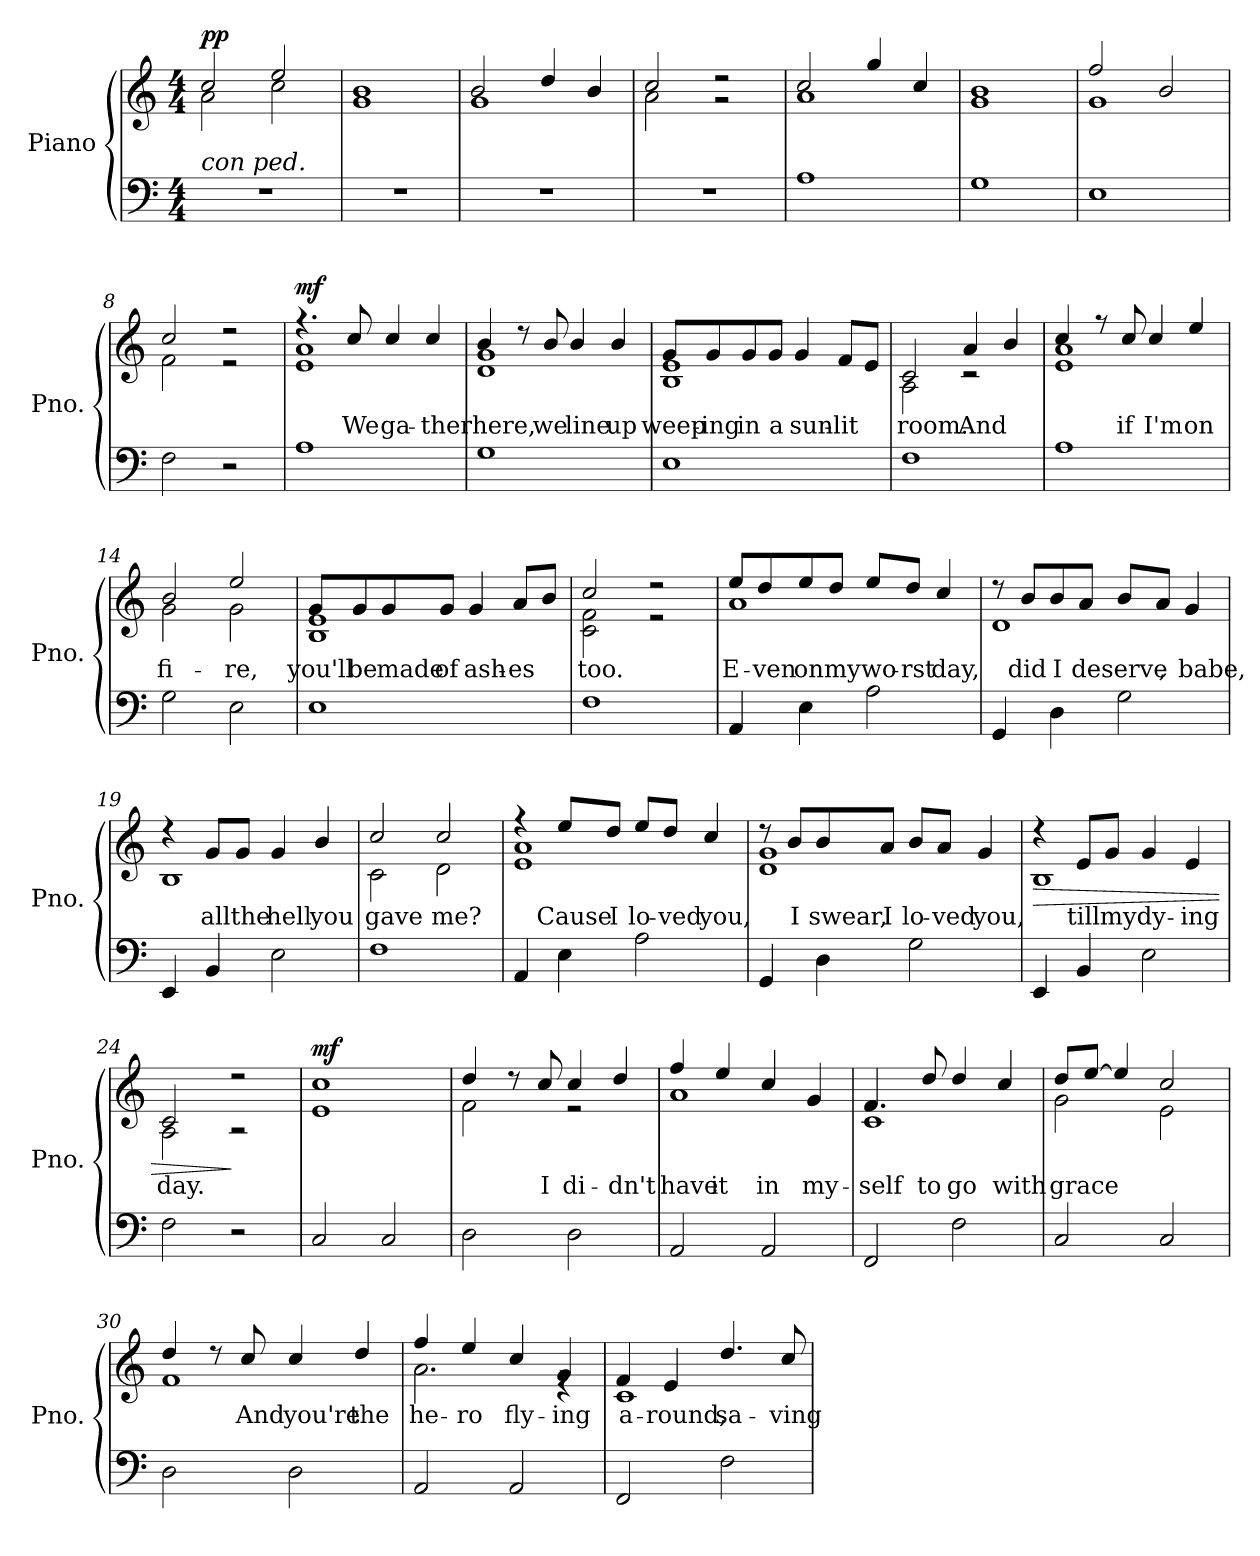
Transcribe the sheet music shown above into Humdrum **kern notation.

**kern	**kern	**text	**dynam
*part1	*part1	*part1	*part1
*staff2	*staff1	*staff1	*staff1/2
*I"Piano	*	*	*
*I'Pno.	*	*	*
*clefF4	*clefG2	*	*
*k[]	*k[]	*	*
*M4/4	*M4/4	*	*
*MM140	*MM140	*	*
=1	=1	=1	=1
*	*^	*	*
!LO:TX:a:i:t=con ped.	!	!	!	!
!	!	!	!	!LO:DY:b
1r	2cc/	2a\	.	pp
.	2ee/	2cc\	.	.
=2	=2	=2	=2	=2
1r	1b	1g	.	.
=3	=3	=3	=3	=3
1r	2b/	1g	.	.
.	4dd/	.	.	.
.	4b/	.	.	.
=4	=4	=4	=4	=4
1r	2cc/	2a\	.	.
.	2r	2r	.	.
=5	=5	=5	=5	=5
1A	2cc/	1a	.	.
.	4gg/	.	.	.
.	4cc/	.	.	.
=6	=6	=6	=6	=6
1G	1b	1g	.	.
=7	=7	=7	=7	=7
1E	2ff/	1g	.	.
.	2b/	.	.	.
=8	=8	=8	=8	=8
2F\	2cc/	2f\	.	.
2r	2r	2r	.	.
=9	=9	=9	=9	=9
!	!	!	!	!LO:DY:b
1A	4.r	1e 1a	.	mf
!	!	!	!LO:LY:b	!
.	8cc/	.	We	.
!	!	!	!LO:LY:b	!
.	4cc/	.	ga-	.
!	!	!	!LO:LY:b	!
.	4cc/	.	-ther	.
!!LO:LB:g=z	!!
=10	=10	=10	=10	=10
!	!	!	!LO:LY:b	!
1G	4b/	1d 1g	here,	.
.	8r	.	.	.
!	!	!	!LO:LY:b	!
.	8b/	.	we	.
!	!	!	!LO:LY:b	!
.	4b/	.	line	.
!	!	!	!LO:LY:b	!
.	4b/	.	up	.
=11	=11	=11	=11	=11
!	!	!	!LO:LY:b	!
1E	8g/L	1B 1e	weep-	.
!	!	!	!LO:LY:b	!
.	8g/	.	-ing	.
!	!	!	!LO:LY:b	!
.	8g/	.	in	.
!	!	!	!LO:LY:b	!
.	8g/J	.	a	.
!	!	!	!LO:LY:b	!
.	4g/	.	sun-	.
!	!	!	!LO:LY:b	!
.	8f/L	.	-lit	.
.	8e/J	.	.	.
=12	=12	=12	=12	=12
!	!	!	!LO:LY:b	!
1F	2c/	2A\	room.	.
!	!	!	!LO:LY:b	!
.	4a/	2r	And	.
.	4b/	.	.	.
=13	=13	=13	=13	=13
1A	4cc/	1e 1a	.	.
.	8r	.	.	.
!	!	!	!LO:LY:b	!
.	8cc/	.	if	.
!	!	!	!LO:LY:b	!
.	4cc/	.	I'm	.
!	!	!	!LO:LY:b	!
.	4ee/	.	on	.
=14	=14	=14	=14	=14
!	!	!	!LO:LY:b	!
2G\	2b/	2g\	fi-	.
!	!	!	!LO:LY:b	!
2E\	2ee/	2g\	-re,	.
!!LO:LB:g=z	!!
=15	=15	=15	=15	=15
!	!	!	!LO:LY:b	!
1E	8g/L	1B 1e	you'll	.
!	!	!	!LO:LY:b	!
.	8g/	.	be	.
!	!	!	!LO:LY:b	!
.	8g/	.	made	.
!	!	!	!LO:LY:b	!
.	8g/J	.	of	.
!	!	!	!LO:LY:b	!
.	4g/	.	ash-	.
!	!	!	!LO:LY:b	!
.	8a/L	.	-es	.
.	8b/J	.	.	.
=16	=16	=16	=16	=16
!	!	!	!LO:LY:b	!
1F	2cc/	2c\ 2f\	too.	.
.	2r	2r	.	.
=17	=17	=17	=17	=17
!	!	!	!LO:LY:b	!
4AA/	8ee/L	1a	E-	.
!	!	!	!LO:LY:b	!
.	8dd/	.	-ven	.
!	!	!	!LO:LY:b	!
4E\	8ee/	.	on	.
!	!	!	!LO:LY:b	!
.	8dd/J	.	my	.
!	!	!	!LO:LY:b	!
2A\	8ee/L	.	wo-	.
!	!	!	!LO:LY:b	!
.	8dd/J	.	-rst	.
!	!	!	!LO:LY:b	!
.	4cc/	.	day,	.
=18	=18	=18	=18	=18
4GG/	8r	1d	.	.
!	!	!	!LO:LY:b	!
.	8b/L	.	did	.
!	!	!	!LO:LY:b	!
4D\	8b/	.	I	.
!	!	!	!LO:LY:b	!
.	8a/J	.	deserve	.
2G\	8b/L	.	.	.
!	!	!	!LO:LY:b	!
.	8a/J	.	,	.
!	!	!	!LO:LY:b	!
.	4g/	.	babe,	.
!!LO:LB:g=z	!!
=19	=19	=19	=19	=19
4EE/	4r	1B	.	.
!	!	!	!LO:LY:b	!
4BB/	8g/L	.	all	.
!	!	!	!LO:LY:b	!
.	8g/J	.	the	.
!	!	!	!LO:LY:b	!
2E\	4g/	.	hell	.
!	!	!	!LO:LY:b	!
.	4b/	.	you	.
=20	=20	=20	=20	=20
!	!	!	!LO:LY:b	!
1F	2cc/	2c\	gave	.
!	!	!	!LO:LY:b	!
.	2cc/	2d\	me?	.
=21	=21	=21	=21	=21
4AA/	4r	1e 1a	.	.
!	!	!	!LO:LY:b	!
4E\	8ee/L	.	Cause	.
!	!	!	!LO:LY:b	!
.	8dd/J	.	I	.
!	!	!	!LO:LY:b	!
2A\	8ee/L	.	lo-	.
!	!	!	!LO:LY:b	!
.	8dd/J	.	-ved	.
!	!	!	!LO:LY:b	!
.	4cc/	.	you,	.
=22	=22	=22	=22	=22
4GG/	8r	1d 1g	.	.
!	!	!	!LO:LY:b	!
.	8b/L	.	I	.
!	!	!	!LO:LY:b	!
4D\	8b/	.	swear,	.
!	!	!	!LO:LY:b	!
.	8a/J	.	I	.
!	!	!	!LO:LY:b	!
2G\	8b/L	.	lo-	.
!	!	!	!LO:LY:b	!
.	8a/J	.	-ved	.
!	!	!	!LO:LY:b	!
.	4g/	.	you,	.
!!LO:LB:g=z	!!
=23	=23	=23	=23	=23
!	!	!	!	!LO:HP:b
4EE/	4r	1B	.	>
!	!	!	!LO:LY:b	!
4BB/	8e/L	.	till	.
!	!	!	!LO:LY:b	!
.	8g/J	.	my	.
!	!	!	!LO:LY:b	!
2E\	4g/	.	dy-	.
!	!	!	!LO:LY:b	!
.	4e/	.	-ing	.
=24	=24	=24	=24	=24
!	!	!	!LO:LY:b	!
2F\	2c/	2A\	day.	.
2r	2r	2r	.	]
=25	=25	=25	=25	=25
!	!	!	!	!LO:DY:b
2C/	1cc	1e	.	mf
2C/	.	.	.	.
=26	=26	=26	=26	=26
2D\	4dd/	2f\	.	.
.	8r	.	.	.
!	!	!	!LO:LY:b	!
.	8cc/	.	I	.
!	!	!	!LO:LY:b	!
2D\	4cc/	2r	di-	.
!	!	!	!LO:LY:b	!
.	4dd/	.	-dn't	.
=27	=27	=27	=27	=27
!	!	!	!LO:LY:b	!
2AA/	4ff/	1a	have	.
!	!	!	!LO:LY:b	!
.	4ee/	.	it	.
!	!	!	!LO:LY:b	!
2AA/	4cc/	.	in	.
!	!	!	!LO:LY:b	!
.	4g/	.	my-	.
=28	=28	=28	=28	=28
!	!	!	!LO:LY:b	!
2FF/	4.f/	1c	-self	.
!	!	!	!LO:LY:b	!
.	8dd/	.	to	.
!	!	!	!LO:LY:b	!
2F\	4dd/	.	go	.
!	!	!	!LO:LY:b	!
.	4cc/	.	with	.
!!LO:LB:g=z	!!
=29	=29	=29	=29	=29
!	!	!	!LO:LY:b	!
2C/	8dd/L	2g\	grace	.
.	[8ee/J	.	.	.
!	!	!	!LO:LY:b	!
.	4ee/]	.	.	.
2C/	2cc/	2e\	.	.
=30	=30	=30	=30	=30
2D\	4dd/	1f	.	.
.	8r	.	.	.
!	!	!	!LO:LY:b	!
.	8cc/	.	And	.
!	!	!	!LO:LY:b	!
2D\	4cc/	.	you're	.
!	!	!	!LO:LY:b	!
.	4dd/	.	the	.
=31	=31	=31	=31	=31
!	!	!	!LO:LY:b	!
2AA/	4ff/	2.a\	he-	.
!	!	!	!LO:LY:b	!
.	4ee/	.	-ro	.
!	!	!	!LO:LY:b	!
2AA/	4cc/	.	fly-	.
!	!	!	!LO:LY:b	!
.	4g/	4re	-ing	.
=32	=32	=32	=32	=32
!	!	!	!LO:LY:b	!
2FF/	4f/	1c	a-	.
!	!	!	!LO:LY:b	!
.	4e/	.	-round,	.
!	!	!	!LO:LY:b	!
2F\	4.dd/	.	sa-	.
!	!	!	!LO:LY:b	!
.	8cc/	.	-ving	.
*	*v	*v	*	*
=	=	=	=
*-	*-	*-	*-
